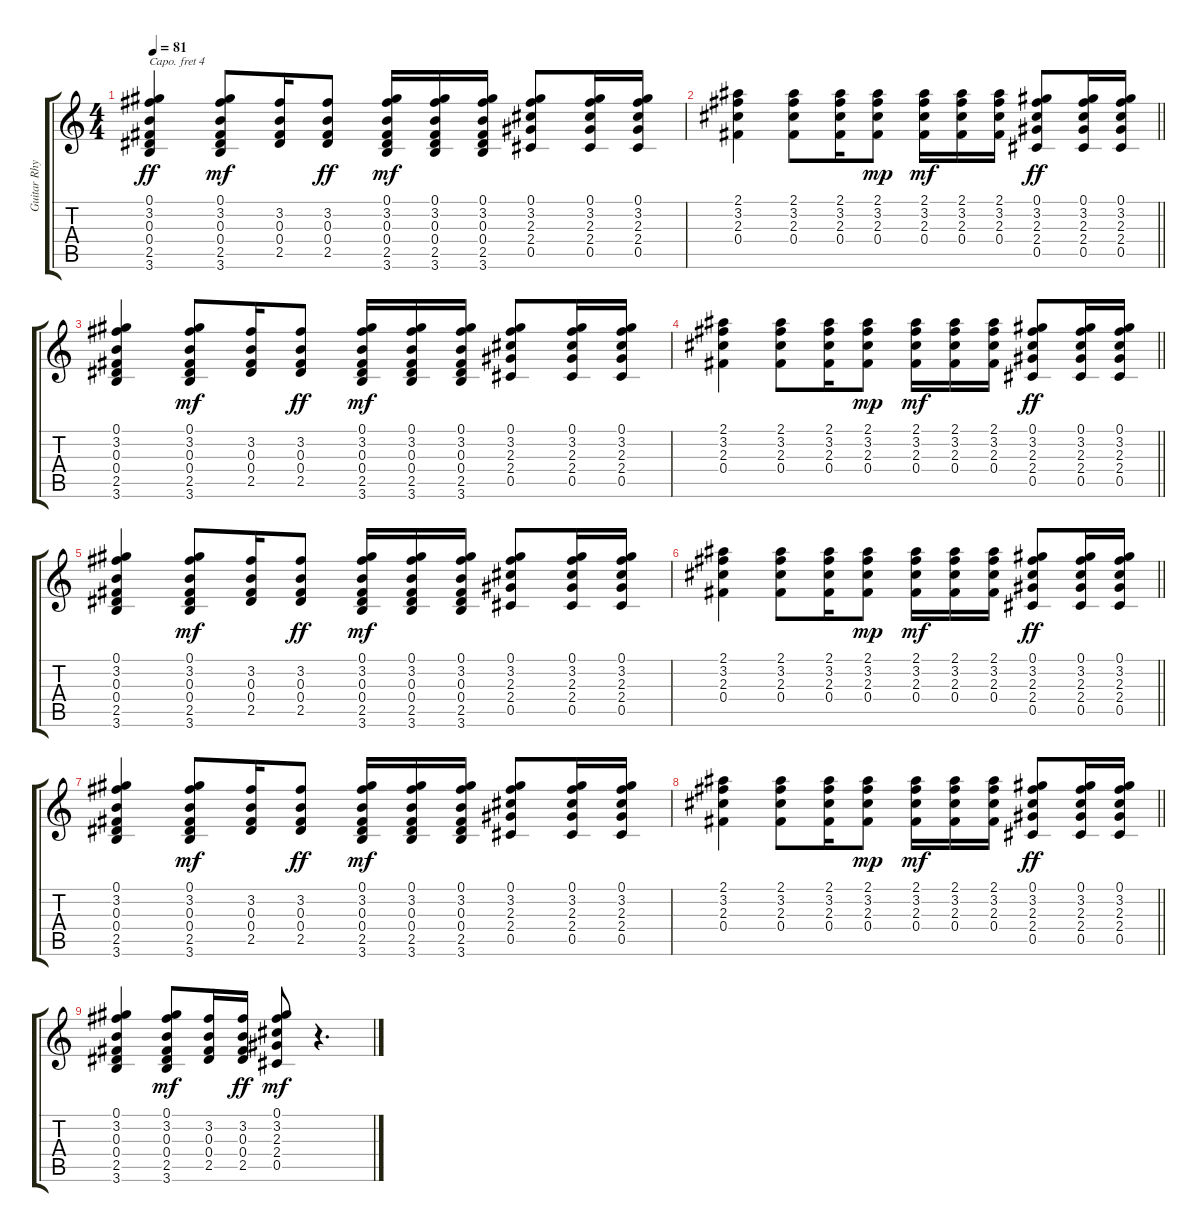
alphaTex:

\track ("Guitar Rhythm" "Guitar Rhy") {instrument acousticguitarsteel}
\staff {score tabs}
\capo 4
\tuning (E4 B3 G3 D3 A2 E2) {hide}
\ts (4 4)
\tempo 81
\clef g2
\ks c
(0.1 3.2 0.3 0.4 2.5 3.6).4{dy ff} (0.1 3.2 0.3 0.4 2.5 3.6).8{dy mf} (3.2 0.3 0.4 2.5).16 (3.2 0.3 0.4 2.5).8{dy ff} (0.1 3.2 0.3 0.4 2.5 3.6).16{dy mf} (0.1 3.2 0.3 0.4 2.5 3.6).16 (0.1 3.2 0.3 0.4 2.5 3.6).16 (0.1 3.2 2.3 2.4 0.5).8 (0.1 3.2 2.3 2.4 0.5).16 (0.1 3.2 2.3 2.4 0.5).16 |
\barLineRight lightlight
(2.1 3.2 2.3 0.4).4 (2.1 3.2 2.3 0.4).8 (2.1 3.2 2.3 0.4).16 (2.1 3.2 2.3 0.4).8{dy mp} (2.1 3.2 2.3 0.4).16{dy mf} (2.1 3.2 2.3 0.4).16 (2.1 3.2 2.3 0.4).16 (0.1 3.2 2.3 2.4 0.5).8{dy ff} (0.1 3.2 2.3 2.4 0.5).16 (0.1 3.2 2.3 2.4 0.5).16 |
(0.1 3.2 0.3 0.4 2.5 3.6).4 (0.1 3.2 0.3 0.4 2.5 3.6).8{dy mf} (3.2 0.3 0.4 2.5).16 (3.2 0.3 0.4 2.5).8{dy ff} (0.1 3.2 0.3 0.4 2.5 3.6).16{dy mf} (0.1 3.2 0.3 0.4 2.5 3.6).16 (0.1 3.2 0.3 0.4 2.5 3.6).16 (0.1 3.2 2.3 2.4 0.5).8 (0.1 3.2 2.3 2.4 0.5).16 (0.1 3.2 2.3 2.4 0.5).16 |
\barLineRight lightlight
(2.1 3.2 2.3 0.4).4 (2.1 3.2 2.3 0.4).8 (2.1 3.2 2.3 0.4).16 (2.1 3.2 2.3 0.4).8{dy mp} (2.1 3.2 2.3 0.4).16{dy mf} (2.1 3.2 2.3 0.4).16 (2.1 3.2 2.3 0.4).16 (0.1 3.2 2.3 2.4 0.5).8{dy ff} (0.1 3.2 2.3 2.4 0.5).16 (0.1 3.2 2.3 2.4 0.5).16 |
(0.1 3.2 0.3 0.4 2.5 3.6).4 (0.1 3.2 0.3 0.4 2.5 3.6).8{dy mf} (3.2 0.3 0.4 2.5).16 (3.2 0.3 0.4 2.5).8{dy ff} (0.1 3.2 0.3 0.4 2.5 3.6).16{dy mf} (0.1 3.2 0.3 0.4 2.5 3.6).16 (0.1 3.2 0.3 0.4 2.5 3.6).16 (0.1 3.2 2.3 2.4 0.5).8 (0.1 3.2 2.3 2.4 0.5).16 (0.1 3.2 2.3 2.4 0.5).16 |
\barLineRight lightlight
(2.1 3.2 2.3 0.4).4 (2.1 3.2 2.3 0.4).8 (2.1 3.2 2.3 0.4).16 (2.1 3.2 2.3 0.4).8{dy mp} (2.1 3.2 2.3 0.4).16{dy mf} (2.1 3.2 2.3 0.4).16 (2.1 3.2 2.3 0.4).16 (0.1 3.2 2.3 2.4 0.5).8{dy ff} (0.1 3.2 2.3 2.4 0.5).16 (0.1 3.2 2.3 2.4 0.5).16 |
(0.1 3.2 0.3 0.4 2.5 3.6).4 (0.1 3.2 0.3 0.4 2.5 3.6).8{dy mf} (3.2 0.3 0.4 2.5).16 (3.2 0.3 0.4 2.5).8{dy ff} (0.1 3.2 0.3 0.4 2.5 3.6).16{dy mf} (0.1 3.2 0.3 0.4 2.5 3.6).16 (0.1 3.2 0.3 0.4 2.5 3.6).16 (0.1 3.2 2.3 2.4 0.5).8 (0.1 3.2 2.3 2.4 0.5).16 (0.1 3.2 2.3 2.4 0.5).16 |
\barLineRight lightlight
(2.1 3.2 2.3 0.4).4 (2.1 3.2 2.3 0.4).8 (2.1 3.2 2.3 0.4).16 (2.1 3.2 2.3 0.4).8{dy mp} (2.1 3.2 2.3 0.4).16{dy mf} (2.1 3.2 2.3 0.4).16 (2.1 3.2 2.3 0.4).16 (0.1 3.2 2.3 2.4 0.5).8{dy ff} (0.1 3.2 2.3 2.4 0.5).16 (0.1 3.2 2.3 2.4 0.5).16 |
(0.1 3.2 0.3 0.4 2.5 3.6).4 (0.1 3.2 0.3 0.4 2.5 3.6).8{dy mf} (3.2 0.3 0.4 2.5).16 (3.2 0.3 0.4 2.5).16{dy ff} (0.1 3.2 2.3 2.4 0.5).8{dy mf} r.4{d}
